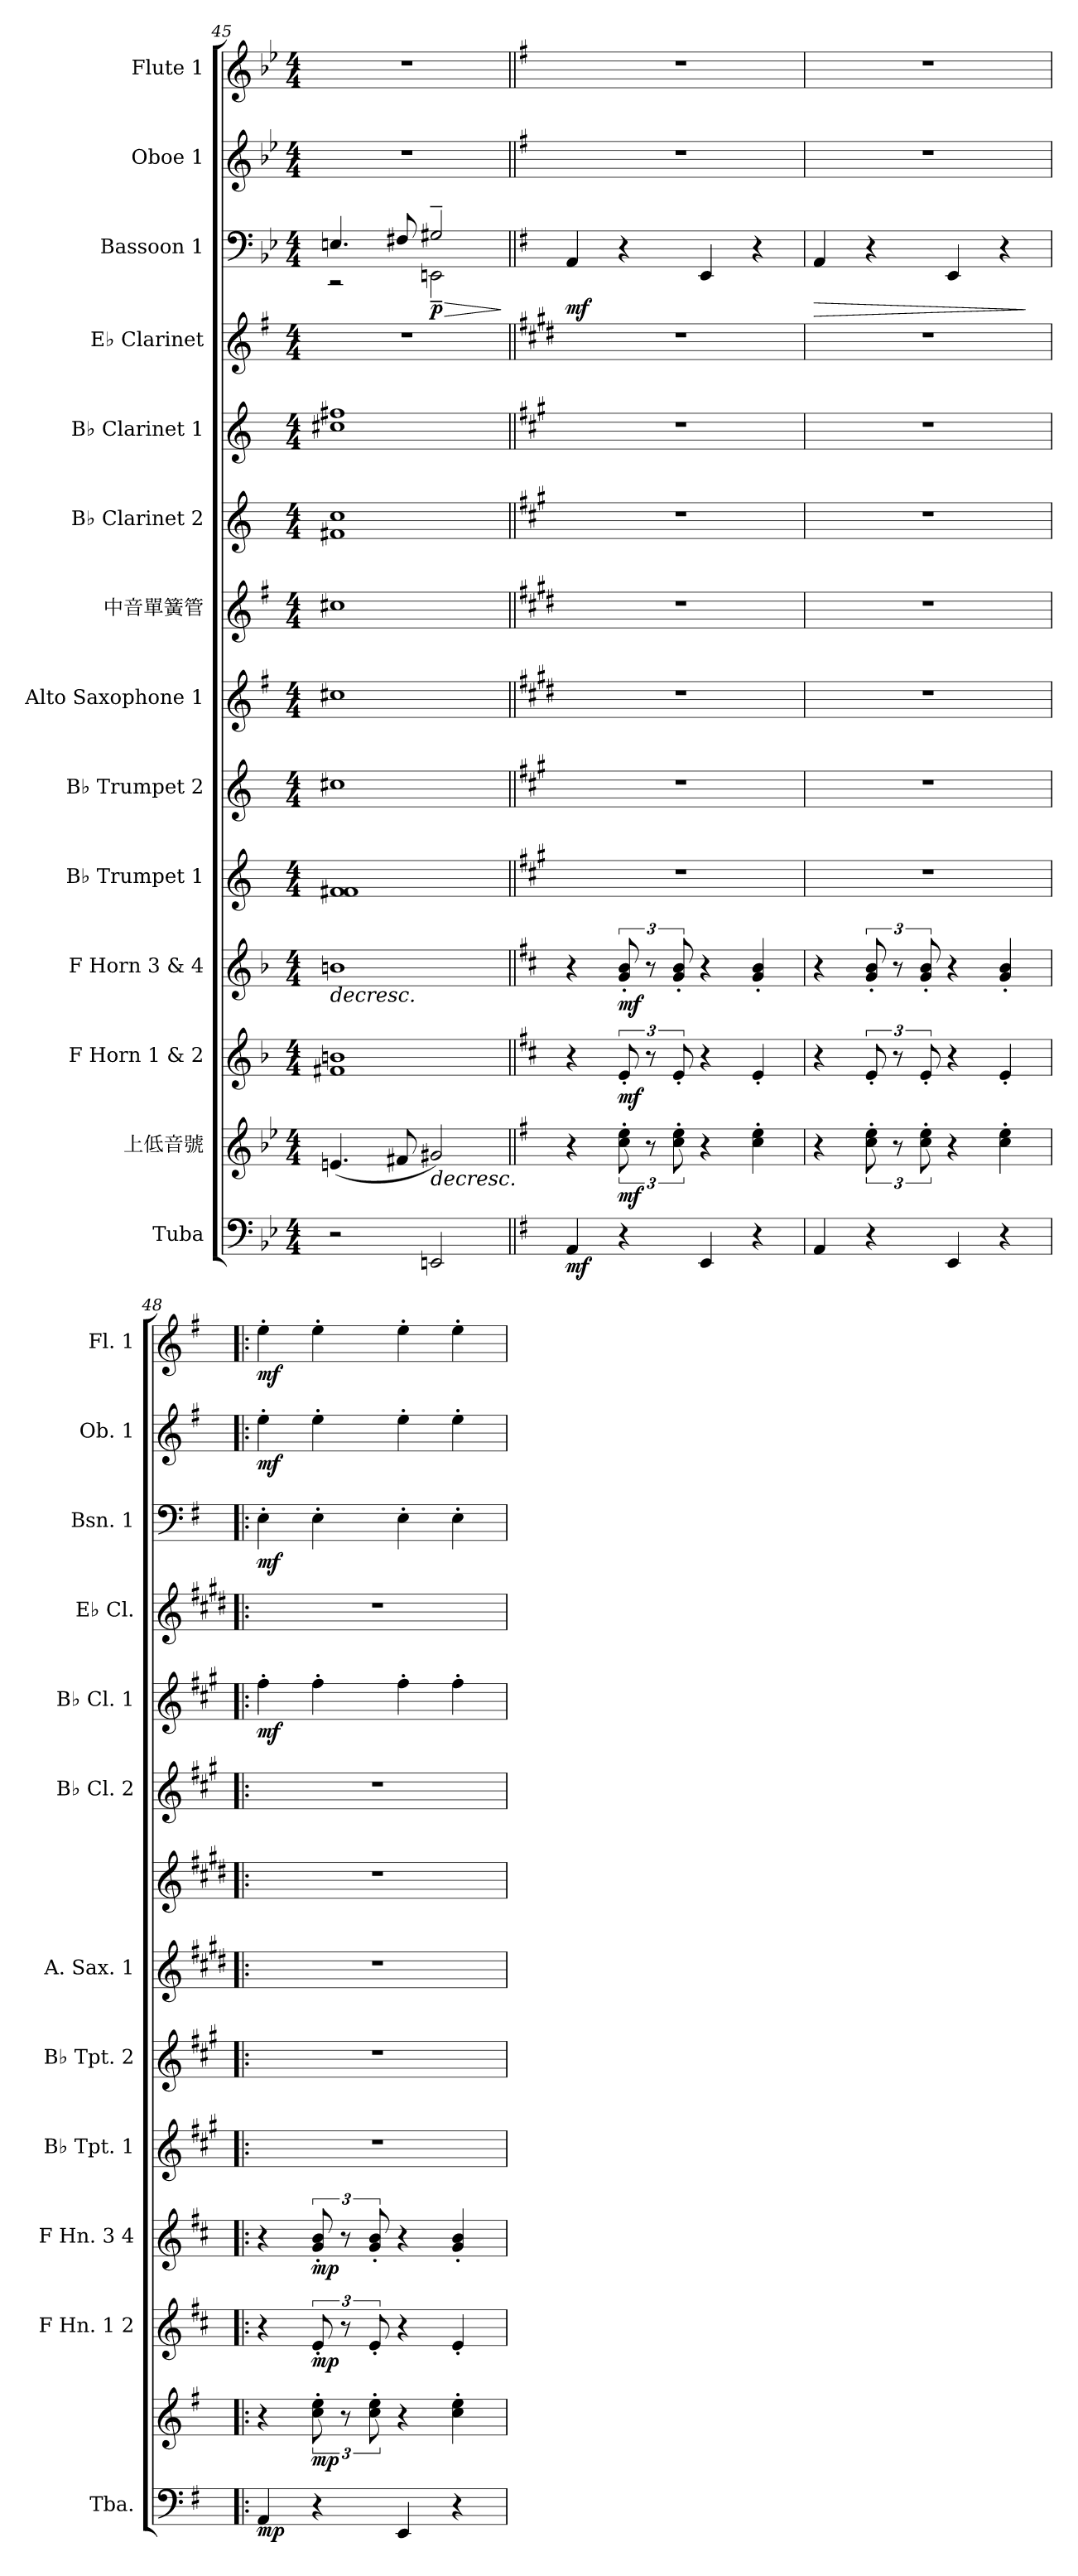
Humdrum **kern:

**kern	**dynam	**kern	**dynam	**kern	**dynam	**kern	**dynam	**kern	**kern	**kern	**kern	**kern	**kern	**dynam	**kern	**kern	**dynam	**kern	**dynam	**kern	**dynam
*part14	*part14	*part13	*part13	*part12	*part12	*part11	*part11	*part10	*part9	*part8	*part7	*part6	*part5	*part5	*part4	*part3	*part3	*part2	*part2	*part1	*part1
*staff14	*staff14	*staff13	*staff13	*staff12	*staff12	*staff11	*staff11	*staff10	*staff9	*staff8	*staff7	*staff6	*staff5	*staff5	*staff4	*staff3	*staff3	*staff2	*staff2	*staff1	*staff1
*I"Tuba	*	*I"上低音號	*	*I"F Horn 1 &amp; 2	*	*I"F Horn 3 &amp; 4	*	*I"B♭ Trumpet 1	*I"B♭ Trumpet 2	*I"Alto Saxophone 1	*I"中音單簧管	*I"B♭ Clarinet 2	*I"B♭ Clarinet 1	*	*I"E♭ Clarinet	*I"Bassoon 1	*	*I"Oboe 1	*	*I"Flute 1	*
*I'Tba.	*	*	*	*I'F Hn. 1 2	*	*I'F Hn. 3 4	*	*I'B♭ Tpt. 1	*I'B♭ Tpt. 2	*I'A. Sax. 1	*	*I'B♭ Cl. 2	*I'B♭ Cl. 1	*	*I'E♭ Cl.	*I'Bsn. 1	*	*I'Ob. 1	*	*I'Fl. 1	*
*clefF4	*	*clefG2	*	*clefG2	*	*clefG2	*	*clefG2	*clefG2	*clefG2	*clefG2	*clefG2	*clefG2	*	*clefG2	*clefF4	*	*clefG2	*	*clefG2	*
*	*	*ITrd8c14	*	*ITrd4c7	*	*ITrd4c7	*	*ITrd1c2	*ITrd1c2	*ITrd5c9	*ITrd5c9	*ITrd1c2	*ITrd1c2	*	*ITrd-2c-3	*	*	*	*	*	*
*k[b-e-]	*	*k[b-e-]	*	*k[b-e-]	*	*k[b-e-]	*	*k[b-e-]	*k[b-e-]	*k[b-e-]	*k[b-e-]	*k[b-e-]	*k[b-e-]	*	*k[b-e-]	*k[b-e-]	*	*k[b-e-]	*	*k[b-e-]	*
*M4/4	*	*M4/4	*	*M4/4	*	*M4/4	*	*M4/4	*M4/4	*M4/4	*M4/4	*M4/4	*M4/4	*	*M4/4	*M4/4	*	*M4/4	*	*M4/4	*
=45	=45	=45	=45	=45	=45	=45	=45	=45	=45	=45	=45	=45	=45	=45	=45	=45	=45	=45	=45	=45	=45
!	!	!	!	!	!	!	!LO:HP:b	!	!	!	!	!	!	!	!	!	!	!	!	!	!
*	*	*	*	*	*	*	*	*	*	*	*	*	*	*	*	*^	*	*	*	*	*
2r	.	(<4.En/	.	1BnZ 1enZ	.	1enZ	>	1e-Z 1enZ	1bnZ	1enZ	1enZ	1enZ 1b-Z	1bnZ 1eenZ	.	1r	4.EnZ/	2r	.	1r	.	1r	.
.	.	8F#X/	.	.	.	.	.	.	.	.	.	.	.	.	.	8F#XZ/	.	.	.	.	.	.
!	!	!	!LO:HP:b	!	!	!	!	!	!	!	!	!	!	!	!	!	!	!LO:HP:b	!	!	!	!
!	!	!	!	!	!	!	!	!	!	!	!	!	!	!	!	!	!	!LO:DY:n=1:b	!	!	!	!
2EEnZ/	.	2G#XZ/)	>	.	.	.	.	.	.	.	.	.	.	.	.	2G#X~Z/	2EEn~\	> ] ] p	.	.	.	.
*	*	*	*	*	*	*	*	*	*	*	*	*	*	*	*	*v	*v	*	*	*	*	*
.	.	.	.	.	.	.	.	.	.	.	.	.	.	.	.	.	]	.	.	.	.
=46||	=46||	=46||	=46||	=46||	=46||	=46||	=46||	=46||	=46||	=46||	=46||	=46||	=46||	=46||	=46||	=46||	=46||	=46||	=46||	=46||	=46||
*k[f#]	*	*k[f#]	*	*k[f#]	*	*k[f#]	*	*k[f#]	*k[f#]	*k[f#]	*k[f#]	*k[f#]	*k[f#]	*	*k[f#]	*k[f#]	*	*k[f#]	*	*k[f#]	*
!	!LO:DY:b	!	!	!	!	!	!	!	!	!	!	!	!	!	!	!	!LO:DY:b	!	!	!	!
4AA/	mf	4r	.	4r	.	4r	.	1r	1r	1r	1r	1r	1r	.	1r	4AA/	mf	1r	.	1r	.
!	!	!	!LO:DY:b	!	!LO:DY:b	!	!LO:DY:b	!	!	!	!	!	!	!	!	!	!	!	!	!	!
4r	.	12c\' 12e\'	mf	12A'/	mf	12c/' 12e/'	mf	.	.	.	.	.	.	.	.	4r	.	.	.	.	.
.	.	12r	.	12r	.	12r	.	.	.	.	.	.	.	.	.	.	.	.	.	.	.
.	.	12c\' 12e\'	.	12A'/	.	12c/' 12e/'	.	.	.	.	.	.	.	.	.	.	.	.	.	.	.
4EE/	.	4r	.	4r	.	4r	.	.	.	.	.	.	.	.	.	4EE/	.	.	.	.	.
4r	.	4c\' 4e\'	.	4A'/	.	4c/' 4e/'	.	.	.	.	.	.	.	.	.	4r	.	.	.	.	.
=47	=47	=47	=47	=47	=47	=47	=47	=47	=47	=47	=47	=47	=47	=47	=47	=47	=47	=47	=47	=47	=47
!	!	!	!	!	!	!	!	!	!	!	!	!	!	!	!	!	!LO:HP:b	!	!	!	!
4AA/	.	4r	.	4r	.	4r	.	1r	1r	1r	1r	1r	1r	.	1r	4AA/	>	1r	.	1r	.
4r	.	12c\' 12e\'	.	12A'/	.	12c/' 12e/'	.	.	.	.	.	.	.	.	.	4r	.	.	.	.	.
.	.	12r	.	12r	.	12r	.	.	.	.	.	.	.	.	.	.	.	.	.	.	.
.	.	12c\' 12e\'	.	12A'/	.	12c/' 12e/'	.	.	.	.	.	.	.	.	.	.	.	.	.	.	.
4EE/	.	4r	.	4r	.	4r	.	.	.	.	.	.	.	.	.	4EE/	.	.	.	.	.
4r	.	4c\' 4e\'	.	4A'/	.	4c/' 4e/'	.	.	.	.	.	.	.	.	.	4r	.	.	.	.	.
.	.	.	]	.	.	.	]	.	.	.	.	.	.	.	.	.	]	.	.	.	.
=48!|:	=48!|:	=48!|:	=48!|:	=48!|:	=48!|:	=48!|:	=48!|:	=48!|:	=48!|:	=48!|:	=48!|:	=48!|:	=48!|:	=48!|:	=48!|:	=48!|:	=48!|:	=48!|:	=48!|:	=48!|:	=48!|:
!	!LO:DY:b	!	!	!	!	!	!	!	!	!	!	!	!	!LO:DY:b	!	!	!LO:DY:b	!	!LO:DY:b	!	!LO:DY:b
4AA/	mp	4r	.	4r	.	4r	.	1r	1r	1r	1r	1r	4ee'\	mf	1r	4E'\	mf	4ee'\	mf	4ee'\	mf
!	!	!	!LO:DY:b	!	!LO:DY:b	!	!LO:DY:b	!	!	!	!	!	!	!	!	!	!	!	!	!	!
4r	.	12c\' 12e\'	mp	12A'/	mp	12c/' 12e/'	mp	.	.	.	.	.	4ee'\	.	.	4E'\	.	4ee'\	.	4ee'\	.
.	.	12r	.	12r	.	12r	.	.	.	.	.	.	.	.	.	.	.	.	.	.	.
.	.	12c\' 12e\'	.	12A'/	.	12c/' 12e/'	.	.	.	.	.	.	.	.	.	.	.	.	.	.	.
4EE/	.	4r	.	4r	.	4r	.	.	.	.	.	.	4ee'\	.	.	4E'\	.	4ee'\	.	4ee'\	.
4r	.	4c\' 4e\'	.	4A'/	.	4c/' 4e/'	.	.	.	.	.	.	4ee'\	.	.	4E'\	.	4ee'\	.	4ee'\	.
=	=	=	=	=	=	=	=	=	=	=	=	=	=	=	=	=	=	=	=	=	=
*-	*-	*-	*-	*-	*-	*-	*-	*-	*-	*-	*-	*-	*-	*-	*-	*-	*-	*-	*-	*-	*-
